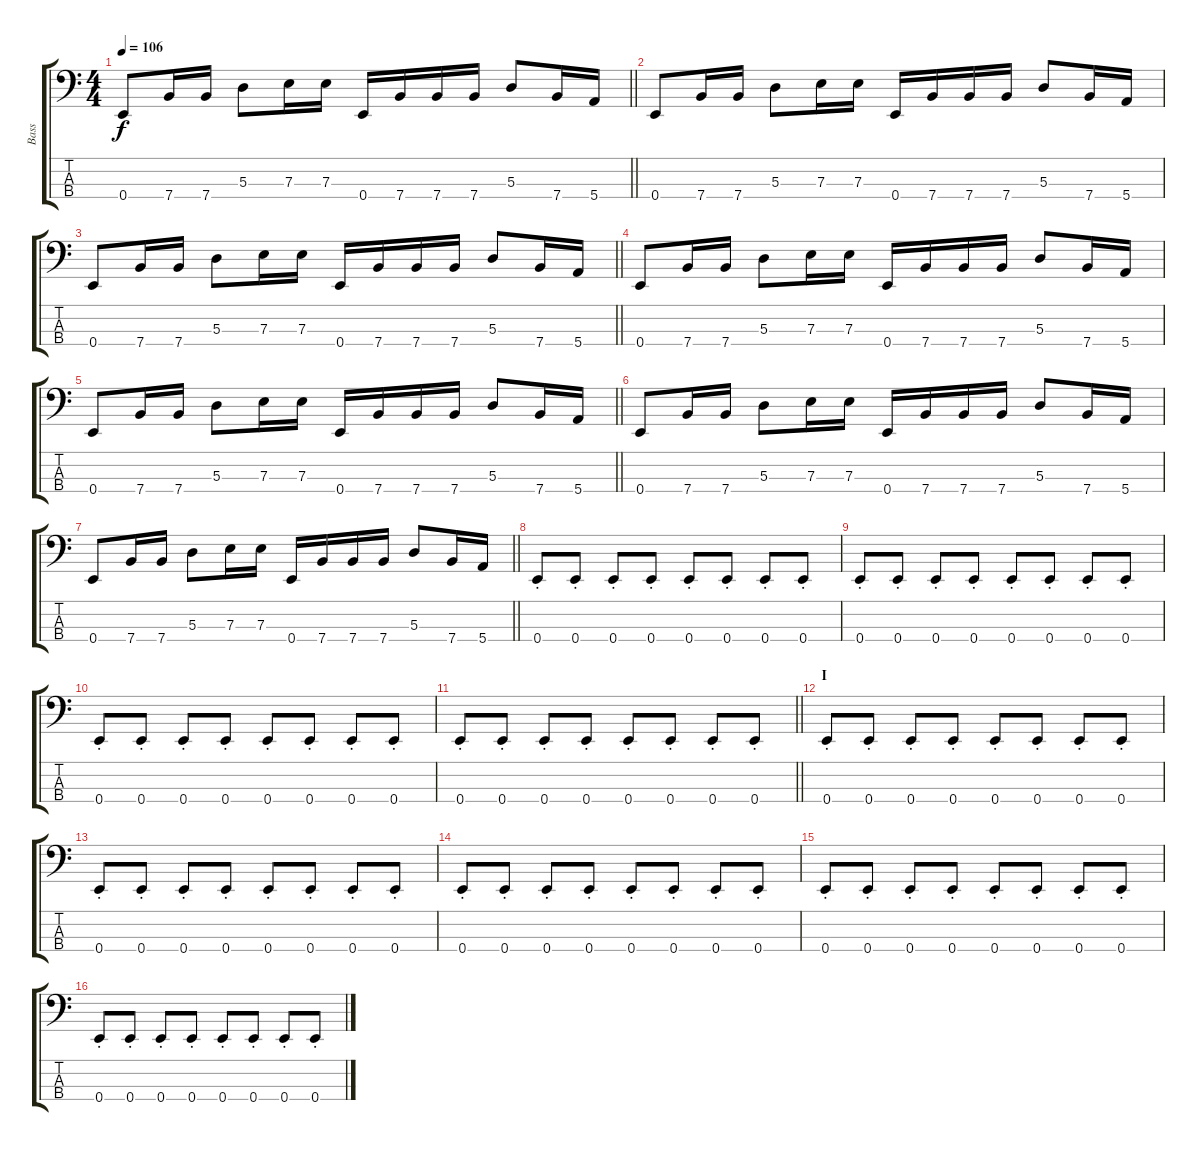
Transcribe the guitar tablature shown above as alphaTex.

\track ("Bass" "Bass") {instrument electricbasspick}
\staff {score tabs}
\tuning (G2 D2 A1 E1) {hide}
\ts (4 4)
\tempo 106
\clef f4
\barLineRight lightlight
\ks c
0.4.8{dy f} 7.4.16 7.4.16 5.3.8 7.3.16 7.3.16 0.4.16 7.4.16 7.4.16 7.4.16 5.3.8 7.4.16 5.4.16 |
0.4.8 7.4.16 7.4.16 5.3.8 7.3.16 7.3.16 0.4.16 7.4.16 7.4.16 7.4.16 5.3.8 7.4.16 5.4.16 |
\barLineRight lightlight
0.4.8 7.4.16 7.4.16 5.3.8 7.3.16 7.3.16 0.4.16 7.4.16 7.4.16 7.4.16 5.3.8 7.4.16 5.4.16 |
0.4.8 7.4.16 7.4.16 5.3.8 7.3.16 7.3.16 0.4.16 7.4.16 7.4.16 7.4.16 5.3.8 7.4.16 5.4.16 |
\barLineRight lightlight
0.4.8 7.4.16 7.4.16 5.3.8 7.3.16 7.3.16 0.4.16 7.4.16 7.4.16 7.4.16 5.3.8 7.4.16 5.4.16 |
0.4.8 7.4.16 7.4.16 5.3.8 7.3.16 7.3.16 0.4.16 7.4.16 7.4.16 7.4.16 5.3.8 7.4.16 5.4.16 |
\barLineRight lightlight
0.4.8 7.4.16 7.4.16 5.3.8 7.3.16 7.3.16 0.4.16 7.4.16 7.4.16 7.4.16 5.3.8 7.4.16 5.4.16 |
0.4{st}.8 0.4{st}.8 0.4{st}.8 0.4{st}.8 0.4{st}.8 0.4{st}.8 0.4{st}.8 0.4{st}.8 |
0.4{st}.8 0.4{st}.8 0.4{st}.8 0.4{st}.8 0.4{st}.8 0.4{st}.8 0.4{st}.8 0.4{st}.8 |
0.4{st}.8 0.4{st}.8 0.4{st}.8 0.4{st}.8 0.4{st}.8 0.4{st}.8 0.4{st}.8 0.4{st}.8 |
\barLineRight lightlight
0.4{st}.8 0.4{st}.8 0.4{st}.8 0.4{st}.8 0.4{st}.8 0.4{st}.8 0.4{st}.8 0.4{st}.8 |
\section ("" "I")
0.4{st}.8 0.4{st}.8 0.4{st}.8 0.4{st}.8 0.4{st}.8 0.4{st}.8 0.4{st}.8 0.4{st}.8 |
0.4{st}.8 0.4{st}.8 0.4{st}.8 0.4{st}.8 0.4{st}.8 0.4{st}.8 0.4{st}.8 0.4{st}.8 |
0.4{st}.8 0.4{st}.8 0.4{st}.8 0.4{st}.8 0.4{st}.8 0.4{st}.8 0.4{st}.8 0.4{st}.8 |
0.4{st}.8 0.4{st}.8 0.4{st}.8 0.4{st}.8 0.4{st}.8 0.4{st}.8 0.4{st}.8 0.4{st}.8 |
0.4{st}.8 0.4{st}.8 0.4{st}.8 0.4{st}.8 0.4{st}.8 0.4{st}.8 0.4{st}.8 0.4{st}.8
